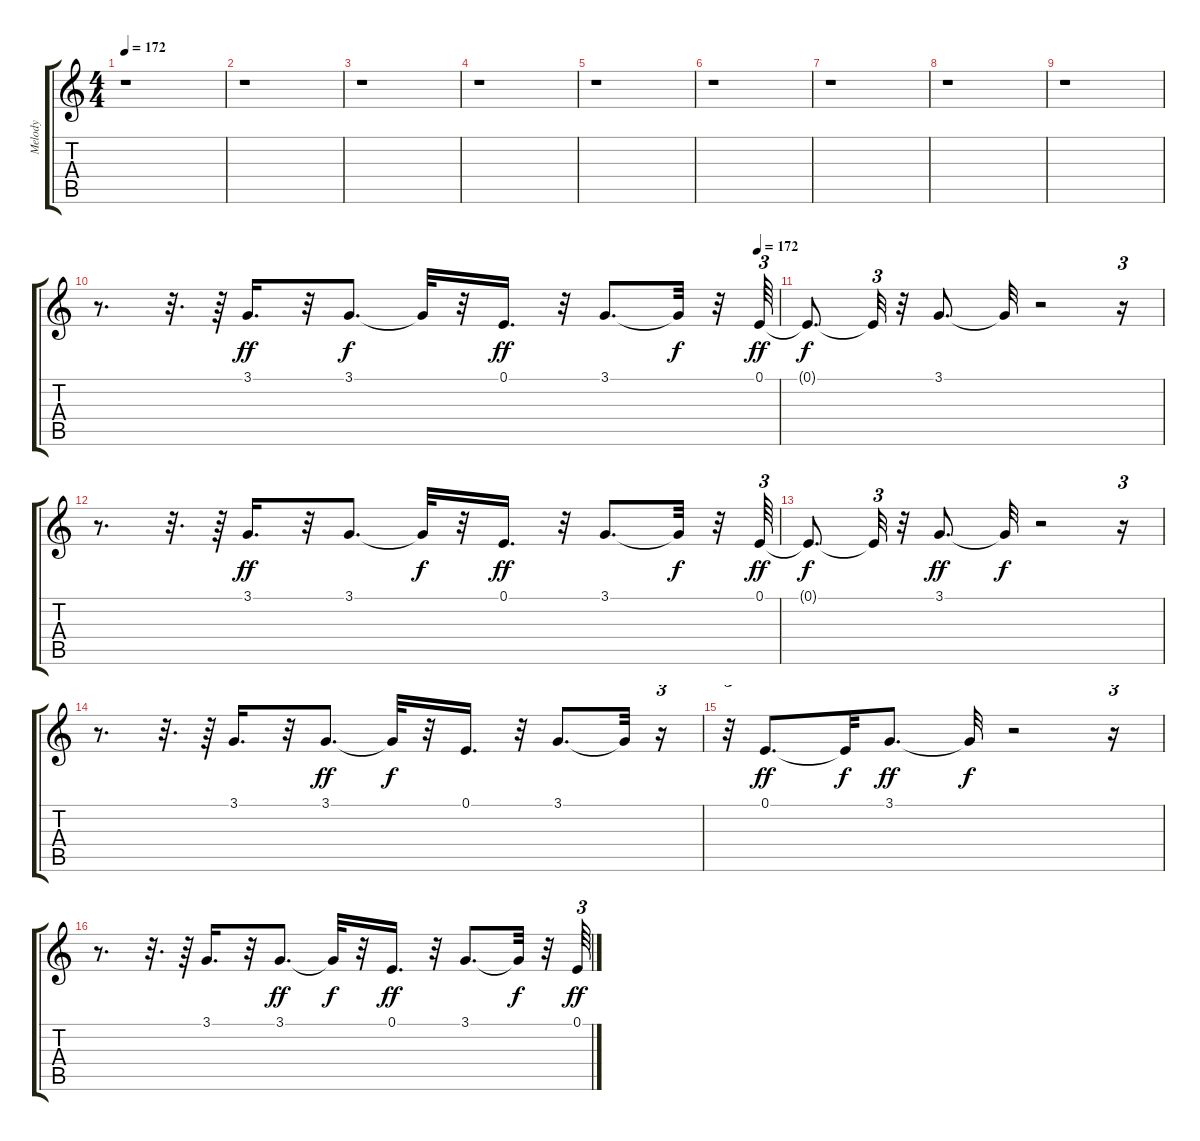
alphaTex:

\track ("Melody" "Melody") {instrument lead3calliope}
\staff {score tabs}
\tuning (E4 B3 G3 D3 A2 E2) {hide}
\ts (4 4)
\tempo 172
\clef g2
\ks c
r.1{dy f} |
r.1 |
r.1 |
r.1 |
r.1 |
r.1 |
r.1 |
r.1 |
r.1 |
\tempo (172 0.96875)
r.8{d} r.32{d} r.64 3.1.16{d dy ff} r.32 3.1.8{d dy f} 3.1{t}.32 r.32 0.1.16{d dy ff} r.32 3.1.8{d} 3.1{t}.32{dy f} r.32 0.1.64{tu (3 2) dy ff} |
0.1{t}.8{d dy f} 0.1{t}.32{tu (3 2)} r.32 3.1.8{d} 3.1{t}.32 r.2 r.16{tu (3 2)} |
r.8{d} r.32{d} r.64 3.1.16{d dy ff} r.32 3.1.8{d} 3.1{t}.32{dy f} r.32 0.1.16{d dy ff} r.32 3.1.8{d} 3.1{t}.32{dy f} r.32 0.1.64{tu (3 2) dy ff} |
0.1{t}.8{d dy f} 0.1{t}.32{tu (3 2)} r.32 3.1.8{d dy ff} 3.1{t}.32{dy f} r.2 r.16{tu (3 2)} |
r.8{d} r.32{d} r.64 3.1.16{d} r.32 3.1.8{d dy ff} 3.1{t}.32{dy f} r.32 0.1.16{d} r.32 3.1.8{d} 3.1{t}.32 r.16{tu (3 2)} |
r.32{tu (3 2)} 0.1.8{d dy ff} 0.1{t}.32{dy f} 3.1.8{d dy ff} 3.1{t}.32{dy f} r.2 r.16{tu (3 2)} |
r.8{d} r.32{d} r.64 3.1.16{d} r.32 3.1.8{d dy ff} 3.1{t}.32{dy f} r.32 0.1.16{d dy ff} r.32 3.1.8{d} 3.1{t}.32{dy f} r.32 0.1.64{tu (3 2) dy ff}
